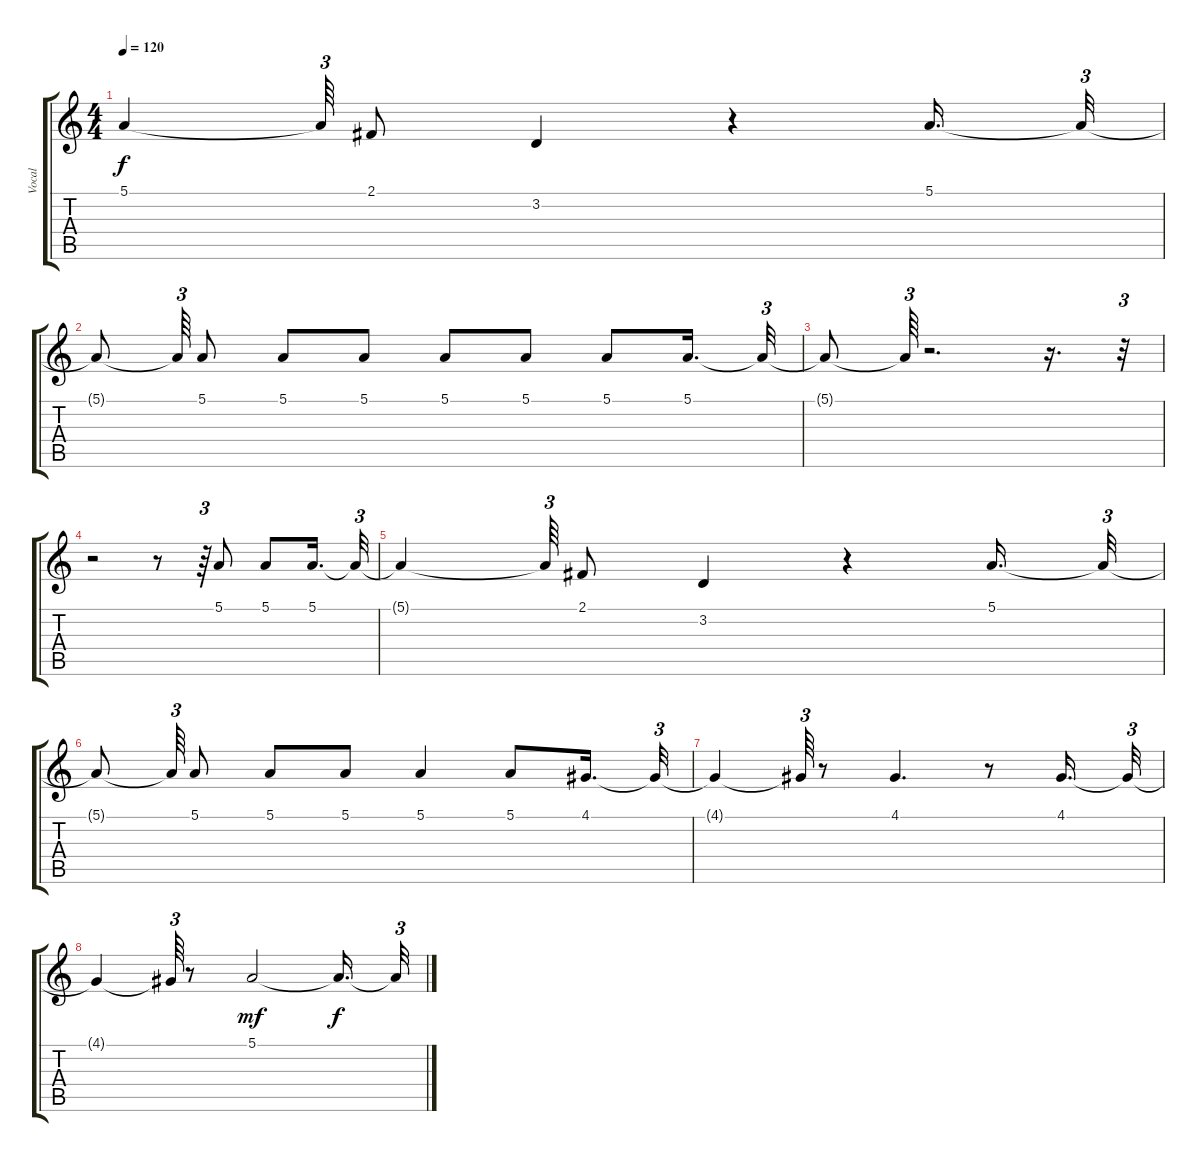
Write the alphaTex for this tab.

\track ("Vocal" "Vocal") {instrument lead2sawtooth}
\staff {score tabs}
\tuning (E4 B3 G3 D3 A2 E2) {hide}
\ts (4 4)
\tempo 120
\clef g2
\ks c
5.1{t}.4{dy f} 5.1{t}.64{tu (3 2)} 2.1.8 3.2.4 r.4 5.1.16{d} 5.1{t}.32{tu (3 2)} |
5.1{t}.8 5.1{t}.64{tu (3 2)} 5.1.8 5.1.8 5.1.8 5.1.8 5.1.8 5.1.8 5.1.16{d} 5.1{t}.32{tu (3 2)} |
5.1{t}.8 5.1{t}.64{tu (3 2)} r.2{d} r.16{d} r.32{tu (3 2)} |
r.2 r.8 r.64{tu (3 2)} 5.1.8 5.1.8 5.1.16{d} 5.1{t}.32{tu (3 2)} |
5.1{t}.4 5.1{t}.64{tu (3 2)} 2.1.8 3.2.4 r.4 5.1.16{d} 5.1{t}.32{tu (3 2)} |
5.1{t}.8 5.1{t}.64{tu (3 2)} 5.1.8 5.1.8 5.1.8 5.1.4 5.1.8 4.1.16{d} 4.1{t}.32{tu (3 2)} |
4.1{t}.4 4.1{t}.64{tu (3 2)} r.8 4.1.4{d} r.8 4.1.16{d} 4.1{t}.32{tu (3 2)} |
4.1{t}.4 4.1{t}.64{tu (3 2)} r.8 5.1.2{dy mf} 5.1{t}.16{d dy f} 5.1{t}.32{tu (3 2)}
